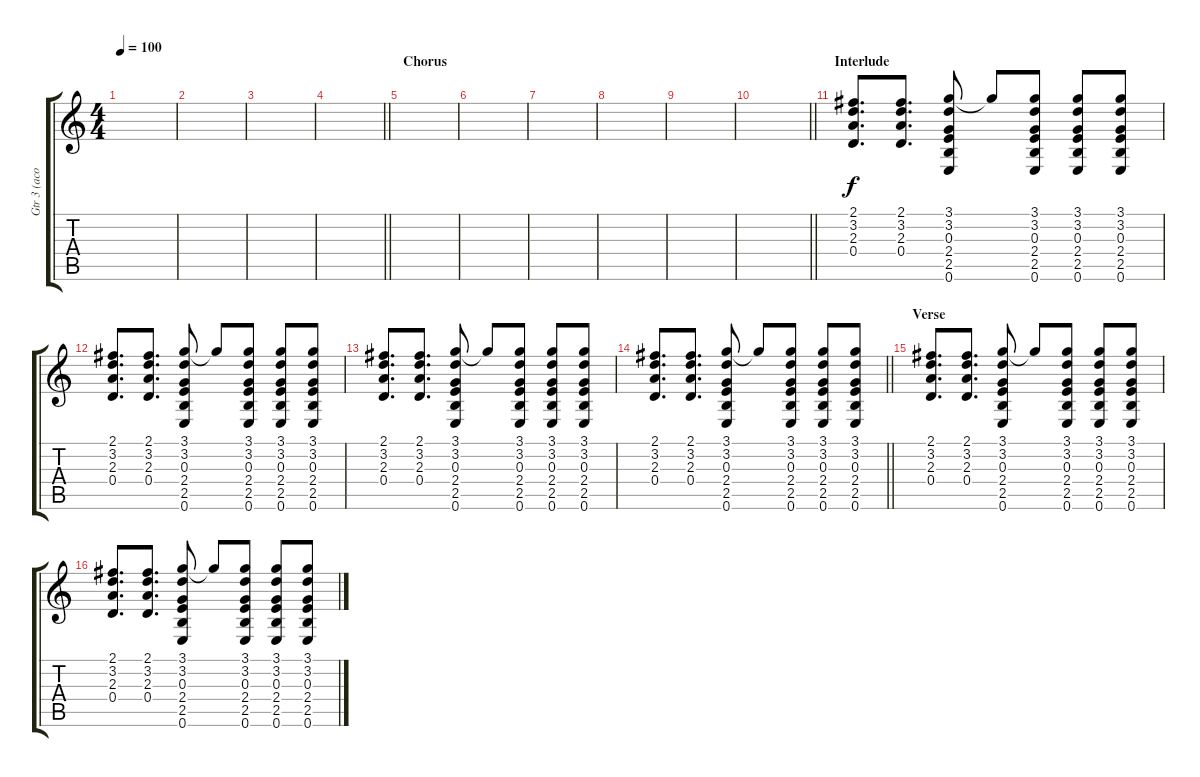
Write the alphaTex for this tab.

\track ("Gtr 3 (acoustic)" "Gtr 3 (aco") {instrument acousticguitarsteel}
\staff {score tabs}
\tuning (E4 B3 G3 D3 A2 E2) {hide}
\ts (4 4)
\tempo 100
\clef g2
\ks c
|
|
|
\barLineRight lightlight
|
\section ("" "Chorus")
|
|
|
|
|
\barLineRight lightlight
|
\section ("" "Interlude")
(2.1 3.2 2.3 0.4).8{d} (2.1 3.2 2.3 0.4).8{d} (3.1 3.2 0.3 2.4 2.5 0.6).8 3.1{t}.8 (3.1 3.2 0.3 2.4 2.5 0.6).8 (3.1 3.2 0.3 2.4 2.5 0.6).8 (3.1 3.2 0.3 2.4 2.5 0.6).8 |
(2.1 3.2 2.3 0.4).8{d} (2.1 3.2 2.3 0.4).8{d} (3.1 3.2 0.3 2.4 2.5 0.6).8 3.1{t}.8 (3.1 3.2 0.3 2.4 2.5 0.6).8 (3.1 3.2 0.3 2.4 2.5 0.6).8 (3.1 3.2 0.3 2.4 2.5 0.6).8 |
(2.1 3.2 2.3 0.4).8{d} (2.1 3.2 2.3 0.4).8{d} (3.1 3.2 0.3 2.4 2.5 0.6).8 3.1{t}.8 (3.1 3.2 0.3 2.4 2.5 0.6).8 (3.1 3.2 0.3 2.4 2.5 0.6).8 (3.1 3.2 0.3 2.4 2.5 0.6).8 |
\barLineRight lightlight
(2.1 3.2 2.3 0.4).8{d} (2.1 3.2 2.3 0.4).8{d} (3.1 3.2 0.3 2.4 2.5 0.6).8 3.1{t}.8 (3.1 3.2 0.3 2.4 2.5 0.6).8 (3.1 3.2 0.3 2.4 2.5 0.6).8 (3.1 3.2 0.3 2.4 2.5 0.6).8 |
\section ("" "Verse")
(2.1 3.2 2.3 0.4).8{d} (2.1 3.2 2.3 0.4).8{d} (3.1 3.2 0.3 2.4 2.5 0.6).8 3.1{t}.8 (3.1 3.2 0.3 2.4 2.5 0.6).8 (3.1 3.2 0.3 2.4 2.5 0.6).8 (3.1 3.2 0.3 2.4 2.5 0.6).8 |
(2.1 3.2 2.3 0.4).8{d} (2.1 3.2 2.3 0.4).8{d} (3.1 3.2 0.3 2.4 2.5 0.6).8 3.1{t}.8 (3.1 3.2 0.3 2.4 2.5 0.6).8 (3.1 3.2 0.3 2.4 2.5 0.6).8 (3.1 3.2 0.3 2.4 2.5 0.6).8
